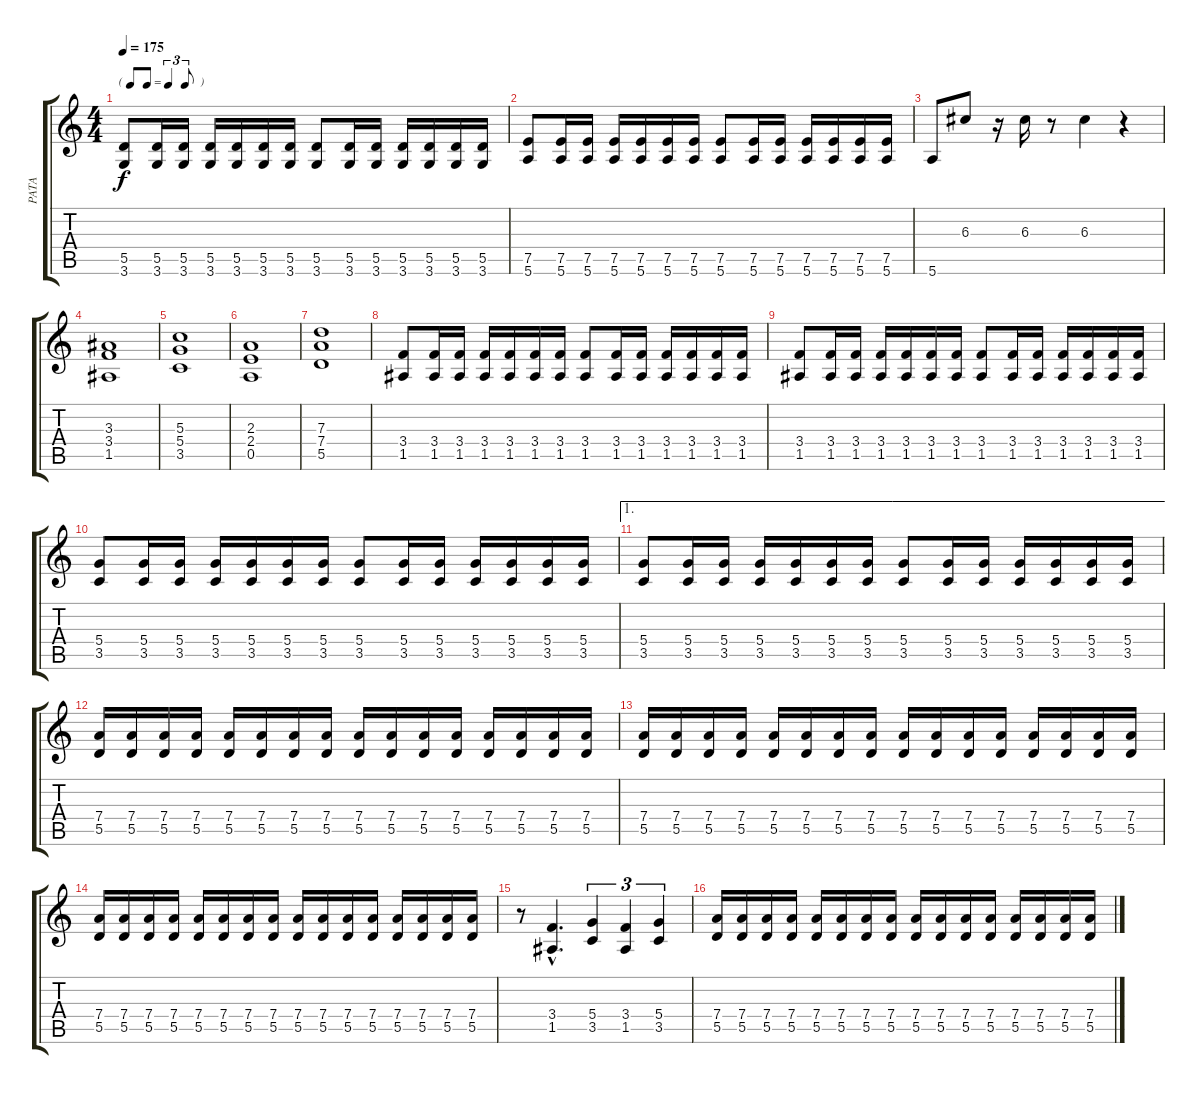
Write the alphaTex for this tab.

\track ("PATA" "PATA") {instrument distortionguitar}
\staff {score tabs}
\tuning (E4 B3 G3 D3 A2 E2) {hide}
\ts (4 4)
\tf triplet8th
\tempo 175
\clef g2
\ks c
(5.5 3.6).8{dy f} (5.5 3.6).16 (5.5 3.6).16 (5.5 3.6).16 (5.5 3.6).16 (5.5 3.6).16 (5.5 3.6).16 (5.5 3.6).8 (5.5 3.6).16 (5.5 3.6).16 (5.5 3.6).16 (5.5 3.6).16 (5.5 3.6).16 (5.5 3.6).16 |
(7.5 5.6).8 (7.5 5.6).16 (7.5 5.6).16 (7.5 5.6).16 (7.5 5.6).16 (7.5 5.6).16 (7.5 5.6).16 (7.5 5.6).8 (7.5 5.6).16 (7.5 5.6).16 (7.5 5.6).16 (7.5 5.6).16 (7.5 5.6).16 (7.5 5.6).16 |
5.6.8 6.3.8 r.16 6.3.16 r.8 6.3.4 r.4 |
(3.3 3.4 1.5).1 |
(5.3 5.4 3.5).1 |
(2.3 2.4 0.5).1 |
(7.3 7.4 5.5).1 |
(3.4 1.5).8 (3.4 1.5).16 (3.4 1.5).16 (3.4 1.5).16 (3.4 1.5).16 (3.4 1.5).16 (3.4 1.5).16 (3.4 1.5).8 (3.4 1.5).16 (3.4 1.5).16 (3.4 1.5).16 (3.4 1.5).16 (3.4 1.5).16 (3.4 1.5).16 |
(3.4 1.5).8 (3.4 1.5).16 (3.4 1.5).16 (3.4 1.5).16 (3.4 1.5).16 (3.4 1.5).16 (3.4 1.5).16 (3.4 1.5).8 (3.4 1.5).16 (3.4 1.5).16 (3.4 1.5).16 (3.4 1.5).16 (3.4 1.5).16 (3.4 1.5).16 |
(5.4 3.5).8 (5.4 3.5).16 (5.4 3.5).16 (5.4 3.5).16 (5.4 3.5).16 (5.4 3.5).16 (5.4 3.5).16 (5.4 3.5).8 (5.4 3.5).16 (5.4 3.5).16 (5.4 3.5).16 (5.4 3.5).16 (5.4 3.5).16 (5.4 3.5).16 |
\ae 1
(5.4 3.5).8 (5.4 3.5).16 (5.4 3.5).16 (5.4 3.5).16 (5.4 3.5).16 (5.4 3.5).16 (5.4 3.5).16 (5.4 3.5).8 (5.4 3.5).16 (5.4 3.5).16 (5.4 3.5).16 (5.4 3.5).16 (5.4 3.5).16 (5.4 3.5).16 |
(7.4 5.5).16 (7.4 5.5).16 (7.4 5.5).16 (7.4 5.5).16 (7.4 5.5).16 (7.4 5.5).16 (7.4 5.5).16 (7.4 5.5).16 (7.4 5.5).16 (7.4 5.5).16 (7.4 5.5).16 (7.4 5.5).16 (7.4 5.5).16 (7.4 5.5).16 (7.4 5.5).16 (7.4 5.5).16 |
(7.4 5.5).16 (7.4 5.5).16 (7.4 5.5).16 (7.4 5.5).16 (7.4 5.5).16 (7.4 5.5).16 (7.4 5.5).16 (7.4 5.5).16 (7.4 5.5).16 (7.4 5.5).16 (7.4 5.5).16 (7.4 5.5).16 (7.4 5.5).16 (7.4 5.5).16 (7.4 5.5).16 (7.4 5.5).16 |
(7.4 5.5).16 (7.4 5.5).16 (7.4 5.5).16 (7.4 5.5).16 (7.4 5.5).16 (7.4 5.5).16 (7.4 5.5).16 (7.4 5.5).16 (7.4 5.5).16 (7.4 5.5).16 (7.4 5.5).16 (7.4 5.5).16 (7.4 5.5).16 (7.4 5.5).16 (7.4 5.5).16 (7.4 5.5).16 |
r.8 (3.4{hac} 1.5{hac}).4{d} (5.4 3.5).4{tu (3 2)} (3.4 1.5).4{tu (3 2)} (5.4 3.5).4{tu (3 2)} |
(7.4 5.5).16 (7.4 5.5).16 (7.4 5.5).16 (7.4 5.5).16 (7.4 5.5).16 (7.4 5.5).16 (7.4 5.5).16 (7.4 5.5).16 (7.4 5.5).16 (7.4 5.5).16 (7.4 5.5).16 (7.4 5.5).16 (7.4 5.5).16 (7.4 5.5).16 (7.4 5.5).16 (7.4 5.5).16
